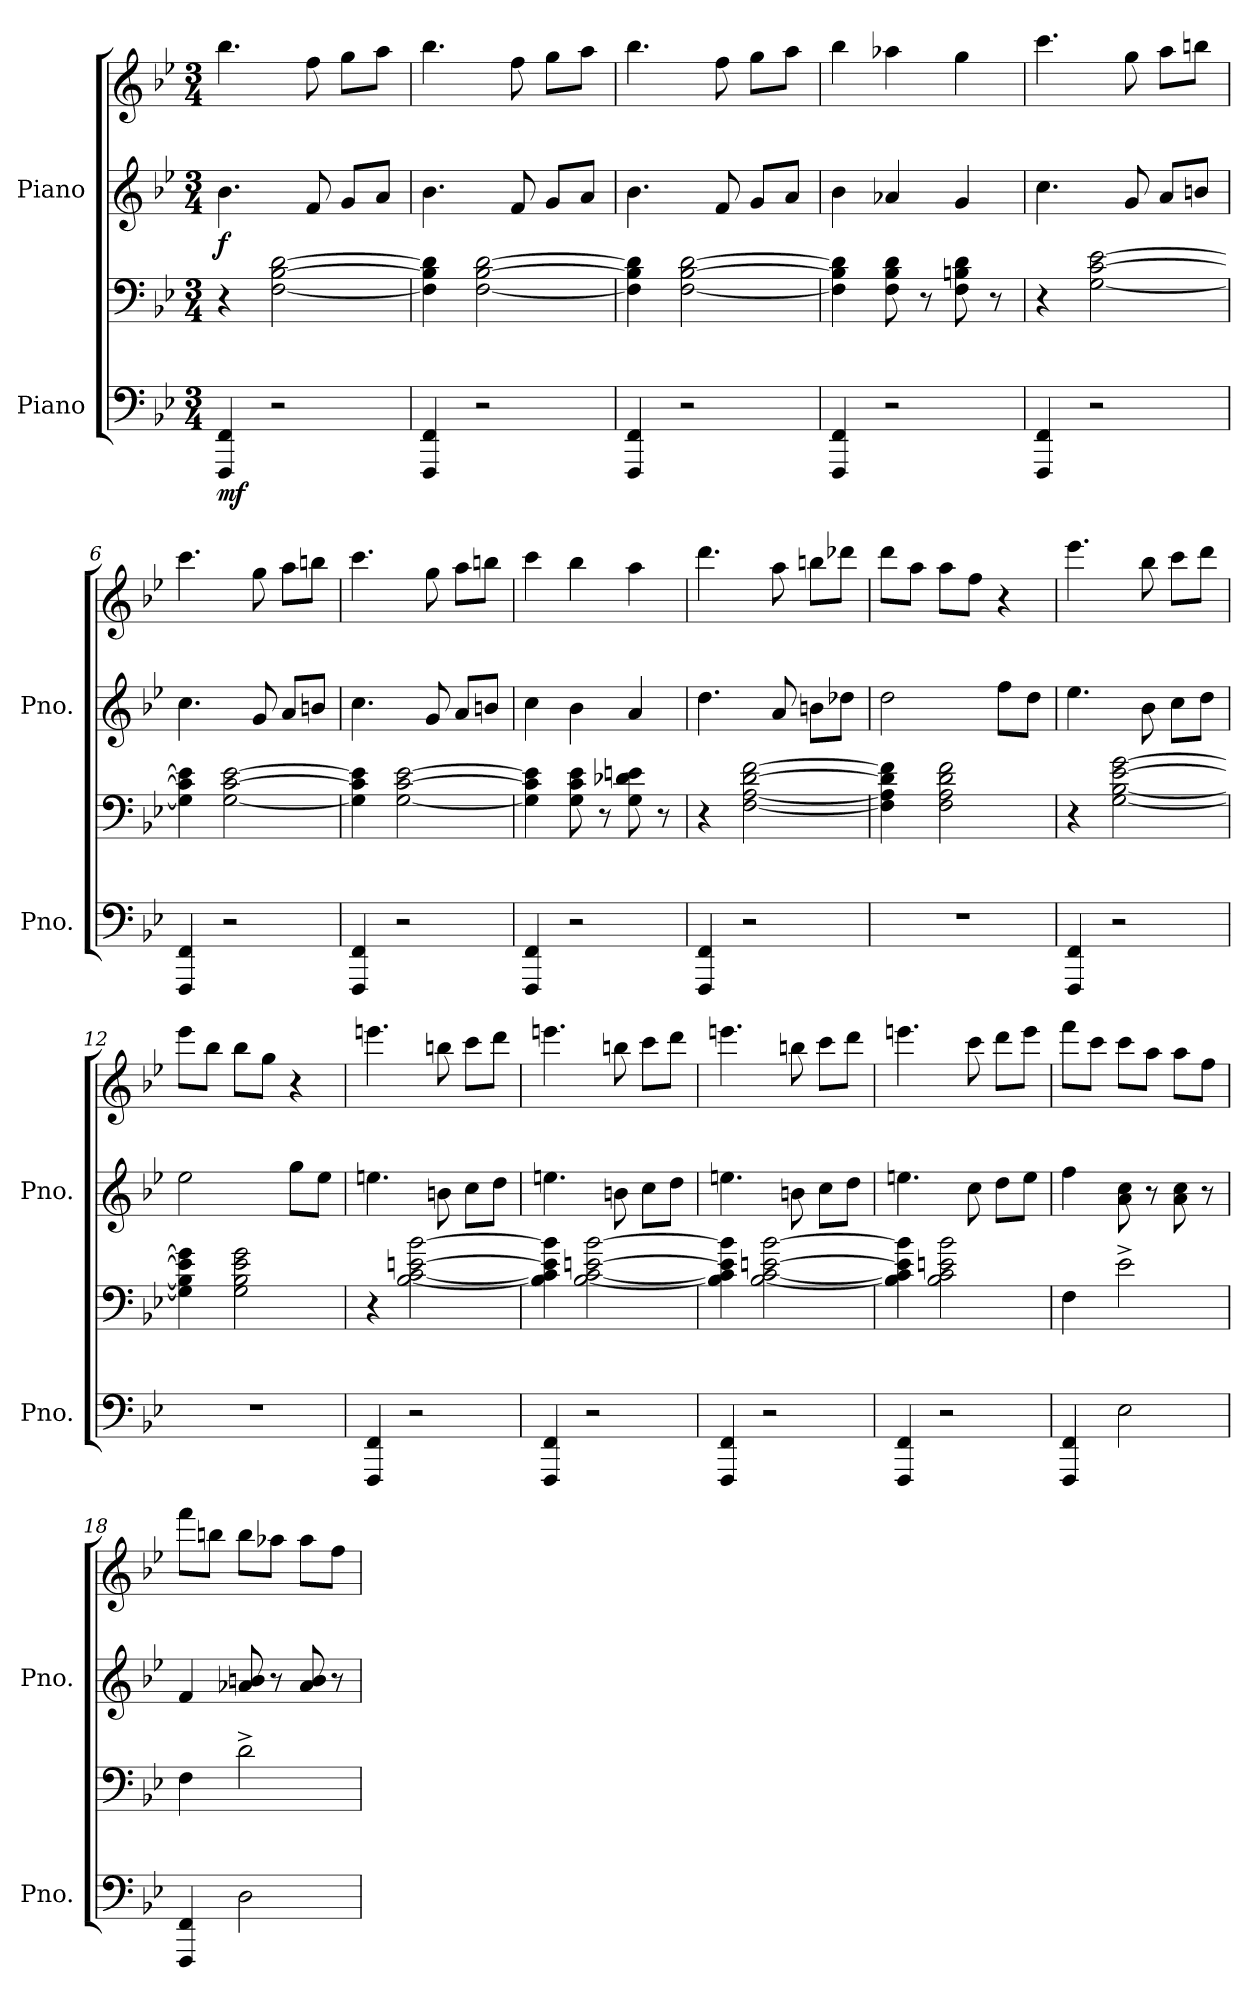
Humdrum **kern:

**kern	**kern	**dynam	**kern	**kern	**dynam
*part2	*part2	*part2	*part1	*part1	*part1
*staff4	*staff3	*staff3/4	*staff2	*staff1	*staff1/2
*I"Piano	*	*	*I"Piano	*	*
*I'Pno.	*	*	*I'Pno.	*	*
*clefF4	*clefF4	*	*clefG2	*clefG2	*
*k[b-e-]	*k[b-e-]	*	*k[b-e-]	*k[b-e-]	*
*M3/4	*M3/4	*	*M3/4	*M3/4	*
*MM230	*MM230	*	*MM230	*MM230	*
=1	=1	=1	=1	=1	=1
!	!	!LO:DY:b=2	!	!	!LO:DY:b=2
4FFF/ 4FF/	4r	mf	4.b-\	4.bb-\	f
2r	[2F\ [2B-\ [2d\	.	.	.	.
.	.	.	8f/	8ff\	.
.	.	.	8g/L	8gg\L	.
.	.	.	8a/J	8aa\J	.
=2	=2	=2	=2	=2	=2
4FFF/ 4FF/	4F\] 4B-\] 4d\]	.	4.b-\	4.bb-\	.
2r	[2F\ [2B-\ [2d\	.	.	.	.
.	.	.	8f/	8ff\	.
.	.	.	8g/L	8gg\L	.
.	.	.	8a/J	8aa\J	.
=3	=3	=3	=3	=3	=3
4FFF/ 4FF/	4F\] 4B-\] 4d\]	.	4.b-\	4.bb-\	.
2r	[2F\ [2B-\ [2d\	.	.	.	.
.	.	.	8f/	8ff\	.
.	.	.	8g/L	8gg\L	.
.	.	.	8a/J	8aa\J	.
=4	=4	=4	=4	=4	=4
4FFF/ 4FF/	4F\] 4B-\] 4d\]	.	4b-\	4bb-\	.
2r	8F\ 8B-\ 8d\	.	4a-X/	4aa-X\	.
.	8r	.	.	.	.
.	8F\ 8Bn\ 8d\	.	4g/	4gg\	.
.	8r	.	.	.	.
=5	=5	=5	=5	=5	=5
4FFF/ 4FF/	4r	.	4.cc\	4.ccc\	.
2r	[2G\ [2c\ [2e-\	.	.	.	.
.	.	.	8g/	8gg\	.
.	.	.	8a/L	8aa\L	.
.	.	.	8bn/J	8bbn\J	.
=6	=6	=6	=6	=6	=6
4FFF/ 4FF/	4G\] 4c\] 4e-\]	.	4.cc\	4.ccc\	.
2r	[2G\ [2c\ [2e-\	.	.	.	.
.	.	.	8g/	8gg\	.
.	.	.	8a/L	8aa\L	.
.	.	.	8bn/J	8bbn\J	.
!!LO:LB:g=z
=7	=7	=7	=7	=7	=7
4FFF/ 4FF/	4G\] 4c\] 4e-\]	.	4.cc\	4.ccc\	.
2r	[2G\ [2c\ [2e-\	.	.	.	.
.	.	.	8g/	8gg\	.
.	.	.	8a/L	8aa\L	.
.	.	.	8bn/J	8bbn\J	.
=8	=8	=8	=8	=8	=8
4FFF/ 4FF/	4G\] 4c\] 4e-\]	.	4cc\	4ccc\	.
2r	8G\ 8c\ 8e-\	.	4b-\	4bb-\	.
.	8r	.	.	.	.
.	8G\ 8d-X\ 8en\	.	4a/	4aa\	.
.	8r	.	.	.	.
=9	=9	=9	=9	=9	=9
4FFF/ 4FF/	4r	.	4.dd\	4.ddd\	.
2r	[2F\ [2A\ [2d\ [2f\	.	.	.	.
.	.	.	8a/	8aa\	.
.	.	.	8bn\L	8bbn\L	.
.	.	.	8dd-X\J	8ddd-X\J	.
=10	=10	=10	=10	=10	=10
2.r	4F\] 4A\] 4d\] 4f\]	.	2dd\	8ddd\L	.
.	.	.	.	8aa\J	.
.	2F\ 2A\ 2d\ 2f\	.	.	8aa\L	.
.	.	.	.	8ff\J	.
.	.	.	8ff\L	4r	.
.	.	.	8dd\J	.	.
=11	=11	=11	=11	=11	=11
4FFF/ 4FF/	4r	.	4.ee-\	4.eee-\	.
2r	[2G\ [2B-\ [2e-\ [2g\	.	.	.	.
.	.	.	8b-\	8bb-\	.
.	.	.	8cc\L	8ccc\L	.
.	.	.	8dd\J	8ddd\J	.
=12	=12	=12	=12	=12	=12
2.r	4G\] 4B-\] 4e-\] 4g\]	.	2ee-\	8eee-\L	.
.	.	.	.	8bb-\J	.
.	2G\ 2B-\ 2e-\ 2g\	.	.	8bb-\L	.
.	.	.	.	8gg\J	.
.	.	.	8gg\L	4r	.
.	.	.	8ee-\J	.	.
!!LO:LB:g=z
=13	=13	=13	=13	=13	=13
4FFF/ 4FF/	4r	.	4.een\	4.eeen\	.
2r	[2B-\ [2c\ [2en\ [2b-\	.	.	.	.
.	.	.	8bn\	8bbn\	.
.	.	.	8cc\L	8ccc\L	.
.	.	.	8dd\J	8ddd\J	.
=14	=14	=14	=14	=14	=14
4FFF/ 4FF/	4B-\] 4c\] 4e\] 4b-\]	.	4.een\	4.eeen\	.
2r	[2B-\ [2c\ [2en\ [2b-\	.	.	.	.
.	.	.	8bn\	8bbn\	.
.	.	.	8cc\L	8ccc\L	.
.	.	.	8dd\J	8ddd\J	.
=15	=15	=15	=15	=15	=15
4FFF/ 4FF/	4B-\] 4c\] 4e\] 4b-\]	.	4.een\	4.eeen\	.
2r	[2B-\ [2c\ [2en\ [2b-\	.	.	.	.
.	.	.	8bn\	8bbn\	.
.	.	.	8cc\L	8ccc\L	.
.	.	.	8dd\J	8ddd\J	.
=16	=16	=16	=16	=16	=16
4FFF/ 4FF/	4B-\] 4c\] 4e\] 4b-\]	.	4.een\	4.eeen\	.
2r	2B-\ 2c\ 2en\ 2b-\	.	.	.	.
.	.	.	8cc\	8ccc\	.
.	.	.	8dd\L	8ddd\L	.
.	.	.	8ee\J	8eee\J	.
=17	=17	=17	=17	=17	=17
4FFF/ 4FF/	4F\	.	4ff\	8fff\L	.
.	.	.	.	8ccc\J	.
2E-\	2e-^\	.	8a\ 8cc\	8ccc\L	.
.	.	.	8r	8aa\J	.
.	.	.	8a\ 8cc\	8aa\L	.
.	.	.	8r	8ff\J	.
!!LO:PB:g=z
=18	=18	=18	=18	=18	=18
4FFF/ 4FF/	4F\	.	4f/	8fff\L	.
.	.	.	.	8bbn\J	.
2D\	2d^\	.	8a-X/ 8bn/	8bb\L	.
.	.	.	8r	8aa-X\J	.
.	.	.	8a-/ 8b/	8aa-\L	.
.	.	.	8r	8ff\J	.
=	=	=	=	=	=
*-	*-	*-	*-	*-	*-
